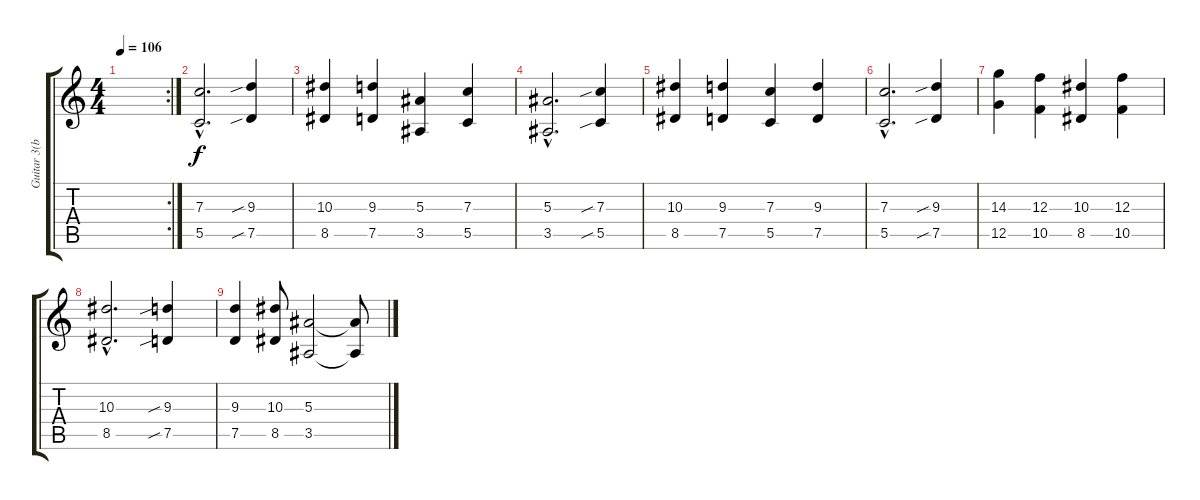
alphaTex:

\track ("Guitar 3(bridge)" "Guitar 3(b") {instrument overdrivenguitar}
\staff {score tabs}
\tuning (D4 A3 F3 C3 G2 C2) {hide}
\rc 2
\ts (4 4)
\tempo 106
\clef g2
\ks c
|
(7.3{hac} 5.5{hac}).2{d} (9.3{sib} 7.5{sib}).4 |
(10.3 8.5).4 (9.3 7.5).4 (5.3 3.5).4 (7.3 5.5).4 |
(5.3{hac} 3.5{hac}).2{d} (7.3{sib} 5.5{sib}).4 |
(10.3 8.5).4 (9.3 7.5).4 (7.3 5.5).4 (9.3 7.5).4 |
(7.3{hac} 5.5{hac}).2{d} (9.3{sib} 7.5{sib}).4 |
(14.3 12.5).4 (12.3 10.5).4 (10.3 8.5).4 (12.3 10.5).4 |
(10.3{hac} 8.5{hac}).2{d} (9.3{sib} 7.5{sib}).4 |
(9.3 7.5).4 (10.3 8.5).8 (5.3 3.5).2 (5.3{t} 3.5{t}).8
